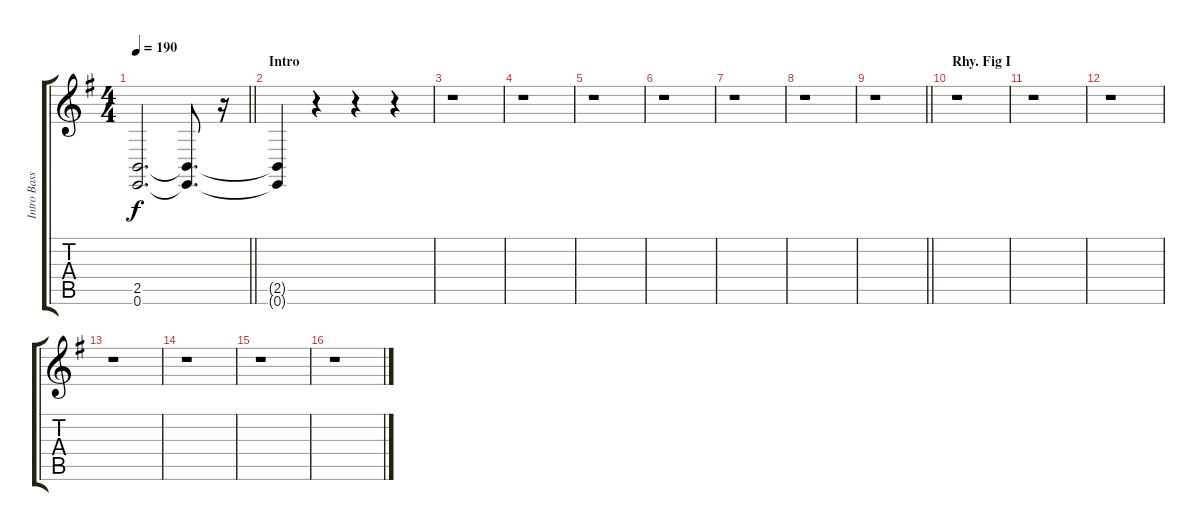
\track ("Intro Bass Synth II" "Intro Bass") {instrument fx8scifi}
\staff {score tabs}
\tuning (E4 B3 G3 D3 A2 E2) {hide}
\ts (4 4)
\tempo 190
\clef g2
\barLineRight lightlight
\ks eminor
(2.5{t} 0.6{t}).2{d dy f} (2.5{t} 0.6{t}).8{d} r.16 |
\section ("" "Intro")
(2.5{t} 0.6{t}).4 r.4 r.4 r.4 |
r.1 |
r.1 |
r.1 |
r.1 |
r.1 |
r.1 |
\barLineRight lightlight
r.1 |
\section ("" "Rhy. Fig I")
r.1 |
r.1 |
r.1 |
r.1 |
r.1 |
r.1 |
r.1
